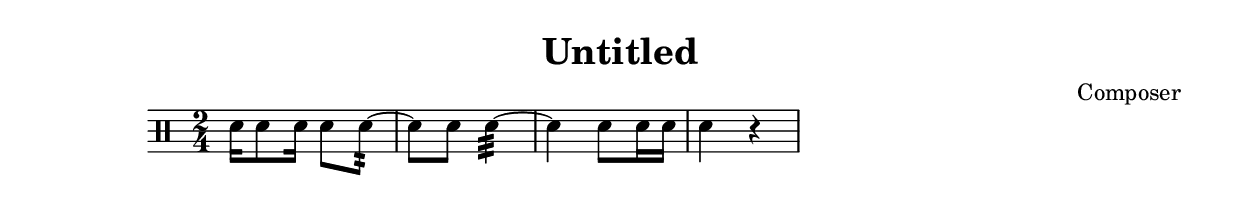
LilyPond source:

\header {
  title = "Untitled"
  composer = "Composer"
}



\score {
%  \drums { %\new DrumStaff \drummode {
%  hihat4 hh bassdrum bd
%}

\drums {
  \time 2/4
  sn16 8 16 8 8:32 ~
  8 8 4:32 ~
  4 8 16 16
  4 r4
}

  \layout {}
  \midi {}
}